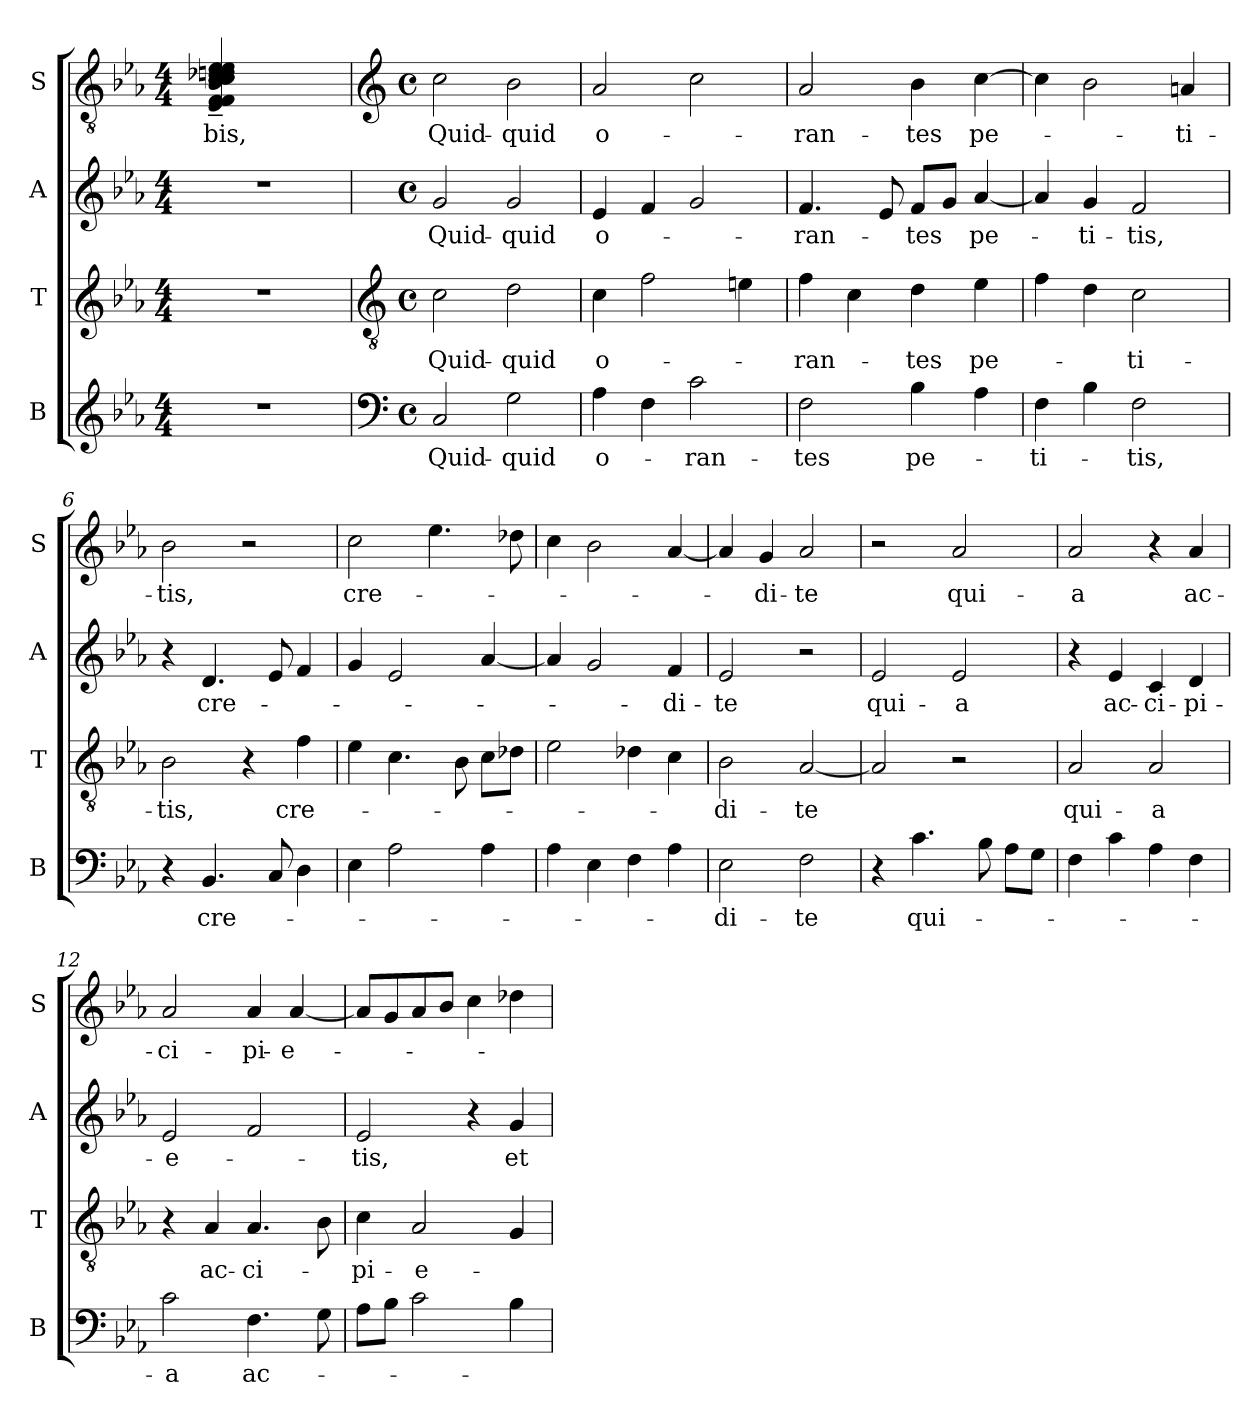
**kern	**text	**kern	**text	**kern	**text	**kern	**text
*part4	*part4	*part3	*part3	*part2	*part2	*part1	*part1
*staff4	*staff4	*staff3	*staff3	*staff2	*staff2	*staff1	*staff1
*I"B	*	*I"T	*	*I"A	*	*I"S	*
*I'B	*	*I'T	*	*I'A	*	*I'S	*
*clefG2	*	*clefG2	*	*clefG2	*	*clefGv2	*
*k[b-e-a-]	*	*k[b-e-a-]	*	*k[b-e-a-]	*	*k[b-e-a-]	*
*E-:	*	*E-:	*	*E-:	*	*E-:	*
*M4/4	*	*M4/4	*	*M4/4	*	*M4/4	*
=1	=1	=1	=1	=1	=1	=1	=1
!	!	!	!	!	!	!	!LO:LY:b
1r	.	1r	.	1r	.	(4E-/~< 4F/~< 4F/~< 4B-/~< 4c/~< 4c/~< 4c/~< 4c/~< 4d-X/~< 4dn/~< 4e-/~< 4e-/~<	-bis,
.	.	.	.	.	.	2.ryy	.
!!LO:LB:g=z
=2	=2	=2	=2	=2	=2	=2	=2
*clefF4	*	*clefGv2	*	*	*	*clefG2	*
*M4/4	*	*M4/4	*	*M4/4	*	*M4/4	*
*met(c)	*	*met(c)	*	*met(c)	*	*met(c)	*
!	!LO:LY:b	!	!LO:LY:b	!	!LO:LY:b	!	!LO:LY:b
2C/	Quid-	2c\	Quid-	2g/	Quid-	2cc\	Quid-
!	!LO:LY:b	!	!LO:LY:b	!	!LO:LY:b	!	!LO:LY:b
2G\	-quid	2d\	-quid	2g/	-quid	2b-\	-quid
=3	=3	=3	=3	=3	=3	=3	=3
!	!LO:LY:b	!	!LO:LY:b	!	!LO:LY:b	!	!LO:LY:b
4A-\	o-	4c\	o-	4e-/	o-	2a-/	o-
4F\	.	2f\	.	4f/	.	.	.
!	!LO:LY:b	!	!	!	!	!	!
2c\	-ran-	.	.	2g/	.	2cc\	.
.	.	4en\	.	.	.	.	.
=4	=4	=4	=4	=4	=4	=4	=4
!	!LO:LY:b	!	!LO:LY:b	!	!LO:LY:b	!	!LO:LY:b
2F\	-tes	4f\	-ran-	4.f/	-ran-	2a-/	-ran-
.	.	4c\	.	.	.	.	.
.	.	.	.	8e-/	.	.	.
!	!LO:LY:b	!	!LO:LY:b	!	!LO:LY:b	!	!LO:LY:b
4B-\	pe-	4d\	-tes	8f/L	-tes	4b-\	-tes
.	.	.	.	8g/J	.	.	.
!	!	!	!LO:LY:b	!	!LO:LY:b	!	!LO:LY:b
4A-\	.	4e-\	pe-	[<4a-/	pe-	[>4cc\	pe-
=5	=5	=5	=5	=5	=5	=5	=5
!	!LO:LY:b	!	!	!	!	!	!
4F\	-ti-	4f\	.	4a-/]	.	4cc\]	.
!	!	!	!	!	!LO:LY:b	!	!
4B-\	.	4d\	.	4g/	-ti-	2b-\	.
!	!LO:LY:b	!	!LO:LY:b	!	!LO:LY:b	!	!
2F\	-tis,	2c\	-ti-	2f/	-tis,	.	.
!	!	!	!	!	!	!	!LO:LY:b
.	.	.	.	.	.	4an/	-ti-
=6	=6	=6	=6	=6	=6	=6	=6
!	!	!	!LO:LY:b	!	!	!	!LO:LY:b
4r	.	2B-\	-tis,	4r	.	2b-\	-tis,
!	!LO:LY:b	!	!	!	!LO:LY:b	!	!
4.BB-/	cre-	.	.	4.d/	cre-	.	.
.	.	4r	.	.	.	2r	.
8C/	.	.	.	8e-/	.	.	.
!	!	!	!LO:LY:b	!	!	!	!
4D\	.	4f\	cre-	4f/	.	.	.
=7	=7	=7	=7	=7	=7	=7	=7
!	!	!	!	!	!	!	!LO:LY:b
4E-\	.	4e-\	.	4g/	.	2cc\	cre-
2A-\	.	4.c\	.	2e-/	.	.	.
.	.	.	.	.	.	4.ee-\	.
.	.	8B-\	.	.	.	.	.
4A-\	.	8c\L	.	[<4a-/	.	.	.
.	.	8d-X\J	.	.	.	8dd-X\	.
!!LO:LB:g=z
=8	=8	=8	=8	=8	=8	=8	=8
4A-\	.	2e-\	.	4a-/]	.	4cc\	.
4E-\	.	.	.	2g/	.	2b-\	.
4F\	.	4d-X\	.	.	.	.	.
!	!	!	!	!	!LO:LY:b	!	!
4A-\	.	4c\	.	4f/	-di-	[<4a-/	.
=9	=9	=9	=9	=9	=9	=9	=9
!	!LO:LY:b	!	!LO:LY:b	!	!LO:LY:b	!	!
2E-\	-di-	2B-\	-di-	2e-/	-te	4a-/]	.
!	!	!	!	!	!	!	!LO:LY:b
.	.	.	.	.	.	4g/	-di-
!	!LO:LY:b	!	!LO:LY:b	!	!	!	!LO:LY:b
2F\	-te	[<2A-/	-te	2r	.	2a-/	-te
=10	=10	=10	=10	=10	=10	=10	=10
!	!	!	!	!	!LO:LY:b	!	!
4r	.	2A-/]	.	2e-/	qui-	2r	.
!	!LO:LY:b	!	!	!	!	!	!
4.c\	qui-	.	.	.	.	.	.
!	!	!	!	!	!LO:LY:b	!	!LO:LY:b
.	.	2r	.	2e-/	-a	2a-/	qui-
8B-\	.	.	.	.	.	.	.
8A-\L	.	.	.	.	.	.	.
8G\J	.	.	.	.	.	.	.
=11	=11	=11	=11	=11	=11	=11	=11
!	!	!	!LO:LY:b	!	!	!	!LO:LY:b
4F\	.	2A-/	qui-	4r	.	2a-/	-a
!	!	!	!	!	!LO:LY:b	!	!
4c\	.	.	.	4e-/	ac-	.	.
!	!	!	!LO:LY:b	!	!LO:LY:b	!	!
4A-\	.	2A-/	-a	4c/	-ci-	4r	.
!	!	!	!	!	!LO:LY:b	!	!LO:LY:b
4F\	.	.	.	4d/	-pi-	4a-/	ac-
=12	=12	=12	=12	=12	=12	=12	=12
!	!LO:LY:b	!	!	!	!LO:LY:b	!	!LO:LY:b
2c\	-a	4r	.	2e-/	-e-	2a-/	-ci-
!	!	!	!LO:LY:b	!	!	!	!
.	.	4A-/	ac-	.	.	.	.
!	!LO:LY:b	!	!LO:LY:b	!	!	!	!LO:LY:b
4.F\	ac-	4.A-/	-ci-	2f/	.	4a-/	-pi-
!	!	!	!	!	!	!	!LO:LY:b
.	.	.	.	.	.	[<4a-/	-e-
8G\	.	8B-\	.	.	.	.	.
=13	=13	=13	=13	=13	=13	=13	=13
!	!	!	!LO:LY:b	!	!LO:LY:b	!	!
8A-\L	.	4c\	-pi-	2e-/	-tis,	8a-/L]	.
8B-\J	.	.	.	.	.	8g/	.
!	!	!	!LO:LY:b	!	!	!	!
2c\	.	2A-/	-e-	.	.	8a-/	.
.	.	.	.	.	.	8b-/J	.
.	.	.	.	4r	.	4cc\	.
!	!	!	!	!	!LO:LY:b	!	!
4B-\	.	4G/	.	4g/	et	4dd-X\	.
=	=	=	=	=	=	=	=
*-	*-	*-	*-	*-	*-	*-	*-
